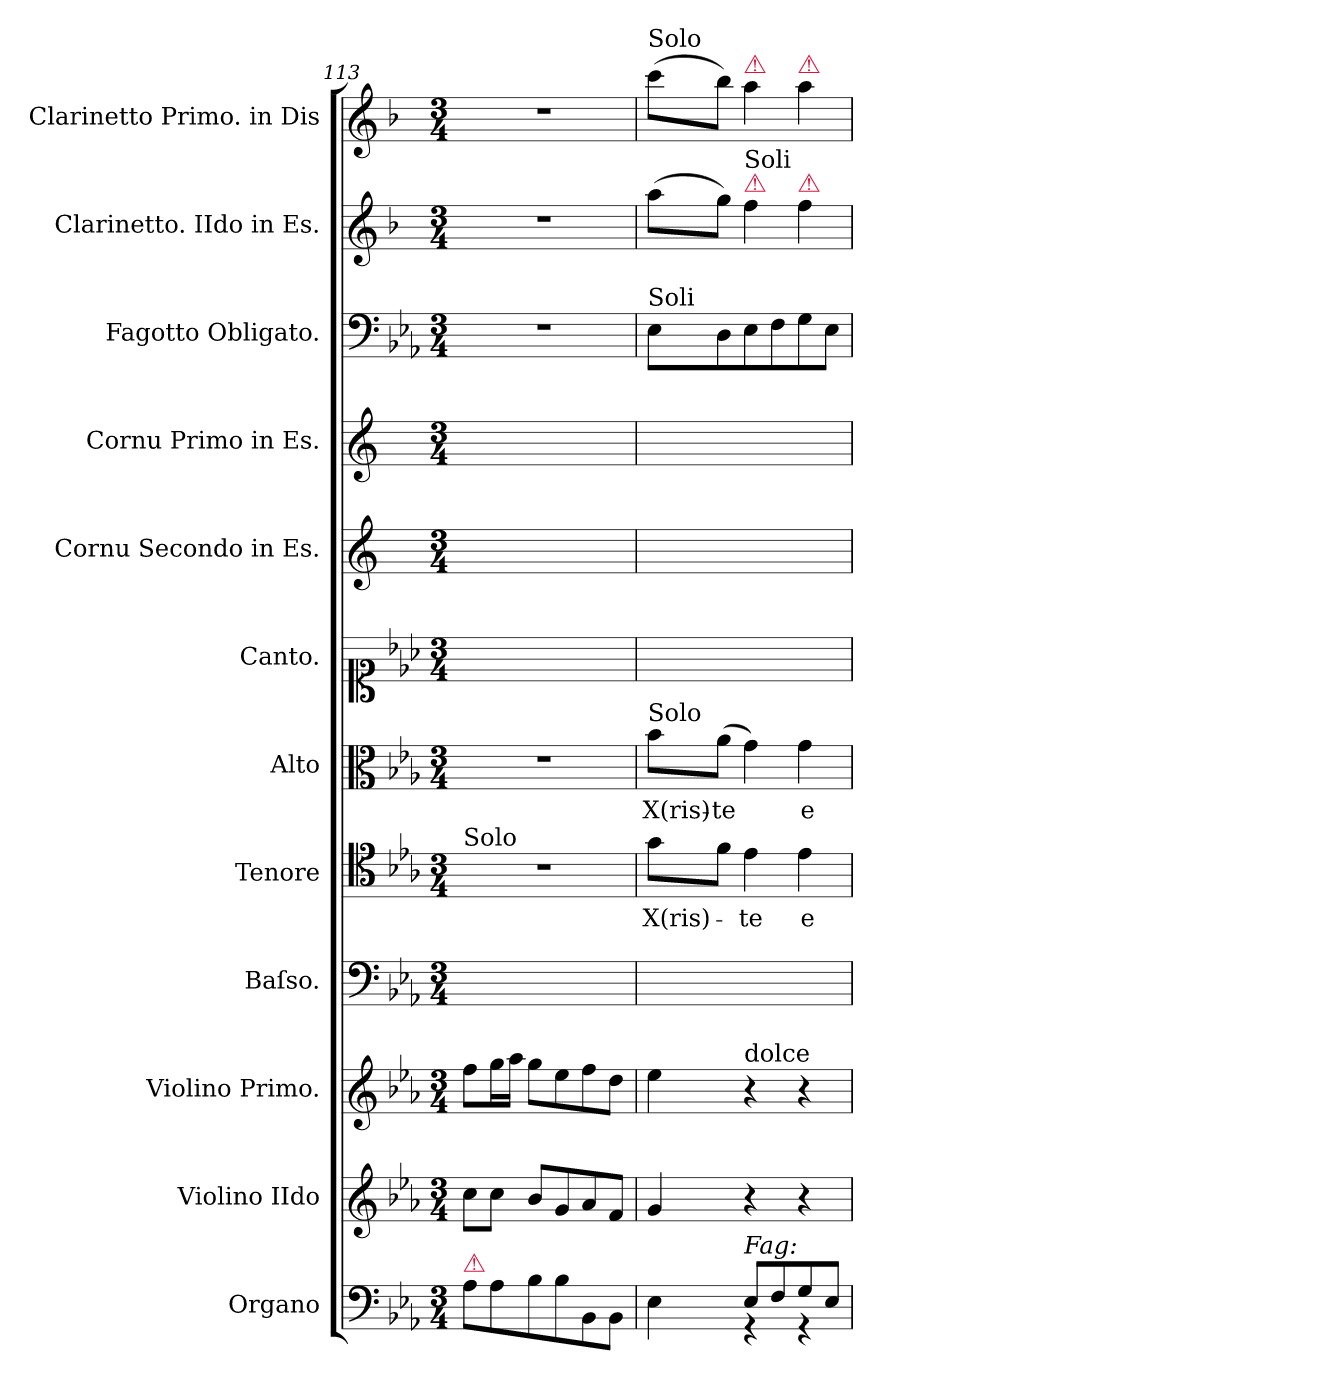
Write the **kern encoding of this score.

**kern	**kern	**kern	**kern	**kern	**text	**kern	**text	**kern	**kern	**kern	**kern	**kern	**kern
*part12	*part11	*part10	*part9	*part8	*part8	*part7	*part7	*part6	*part5	*part4	*part3	*part2	*part1
*staff12	*staff11	*staff10	*staff9	*staff8	*staff8	*staff7	*staff7	*staff6	*staff5	*staff4	*staff3	*staff2	*staff1
*I"Organo	*I"Violino IIdo	*I"Violino Primo.	*I"Baſso.	*I"Tenore	*	*I"Alto	*	*I"Canto.	*I"Cornu Secondo in Es.	*I"Cornu Primo in Es.	*I"Fagotto Obligato.	*I"Clarinetto. IIdo in Es.	*I"Clarinetto Primo. in Dis
*I'org	*I'vl II	*I'vl I	*I'B	*I'T	*	*I'A	*	*	*I'cor 2 in E♭	*I'cor 1 in E♭	*I'fag	*I'cl 2 in E♭	*I'cl 2 in E♭
*clefF4	*clefG2	*clefG2	*clefF4	*clefC4	*	*clefC3	*	*clefC1	*clefG2	*clefG2	*clefF4	*clefG2	*clefG2
*	*	*	*	*	*	*	*	*	*ITrd5c9	*ITrd5c9	*	*ITrd1c2	*ITrd1c2
*k[b-e-a-]	*k[b-e-a-]	*k[b-e-a-]	*k[b-e-a-]	*k[b-e-a-]	*	*k[b-e-a-]	*	*k[b-e-a-]	*k[b-e-a-]	*k[b-e-a-]	*k[b-e-a-]	*k[b-e-a-]	*k[b-e-a-]
*M3/4	*M3/4	*M3/4	*M3/4	*M3/4	*	*M3/4	*	*M3/4	*M3/4	*M3/4	*M3/4	*M3/4	*M3/4
=113	=113	=113	=113	=113	=113	=113	=113	=113	=113	=113	=113	=113	=113
!	!	!	!	!LO:TX:a:t=Solo	!	!	!	!	!	!	!	!	!
!LO:TX:a:color=crimson:t=⚠	!	!	!	!	!	!	!	!	!	!	!	!	!
8A-\L	8cc\L	8ff\L	2.ryy	2.r	.	2.r	.	2.ryy	2.ryy	2.ryy	2.r	2.r	2.r
8A-\	8cc\J	16gg\L	.	.	.	.	.	.	.	.	.	.	.
.	.	16aa-\JJ	.	.	.	.	.	.	.	.	.	.	.
8B-\	8b-/L	8gg\L	.	.	.	.	.	.	.	.	.	.	.
8B-\	8g/	8ee-\	.	.	.	.	.	.	.	.	.	.	.
8BB-/	8a-/	8ff\	.	.	.	.	.	.	.	.	.	.	.
8BB-/J	8f/J	8dd\J	.	.	.	.	.	.	.	.	.	.	.
=114	=114	=114	=114	=114	=114	=114	=114	=114	=114	=114	=114	=114	=114
*^	*	*	*	*	*	*	*	*	*	*	*	*	*
!	!	!	!	!	!	!	!	!	!	!	!	!	!	!LO:TX:a:t=Solo
!	!	!	!	!	!	!	!	!	!	!	!	!LO:TX:a:t=Soli	!	!
!	!	!	!	!	!	!	!LO:TX:a:t=Solo	!	!	!	!	!	!	!
4E-\	4ryy	4g/	4ee-\	2.ryy	8g\L	X(ris)-	8b-\L	X(ris)-	2.ryy	2.ryy	2.ryy	8E-\L	(8gg\L	(8bb-\L
.	.	.	.	.	8f\J	.	(8a-\J	-te	.	.	.	8D\	8ff\J)	8aa-\J)
!	!	!	!	!	!	!	!	!	!	!	!	!	!	!LO:TX:a:color=crimson:t=⚠
!	!	!	!	!	!	!	!	!	!	!	!	!	!LO:TX:a:color=crimson:t=⚠	!
!	!	!	!	!	!	!	!	!	!	!	!	!	!LO:TX:a:t=Soli	!
!	!	!	!LO:TX:a:t=dolce	!	!	!	!	!	!	!	!	!	!	!
!LO:TX:a:i:t=Fag&colon;	!	!	!	!	!	!	!	!	!	!	!	!	!	!
8E-!/L	4r	4r	4r	.	4e-\	-te	4g\)	.	.	.	.	8E-\	4ee-\	4gg\
8F!/	.	.	.	.	.	.	.	.	.	.	.	8F\	.	.
!	!	!	!	!	!	!	!	!	!	!	!	!	!	!LO:TX:a:color=crimson:t=⚠
!	!	!	!	!	!	!	!	!	!	!	!	!	!LO:TX:a:color=crimson:t=⚠	!
8G!/	4r	4r	4r	.	4e-\	e-	4g\	e-	.	.	.	8G\	4ee-\	4gg\
8E-!/J	.	.	.	.	.	.	.	.	.	.	.	8E-\J	.	.
*v	*v	*	*	*	*	*	*	*	*	*	*	*	*	*
=	=	=	=	=	=	=	=	=	=	=	=	=	=
*-	*-	*-	*-	*-	*-	*-	*-	*-	*-	*-	*-	*-	*-
